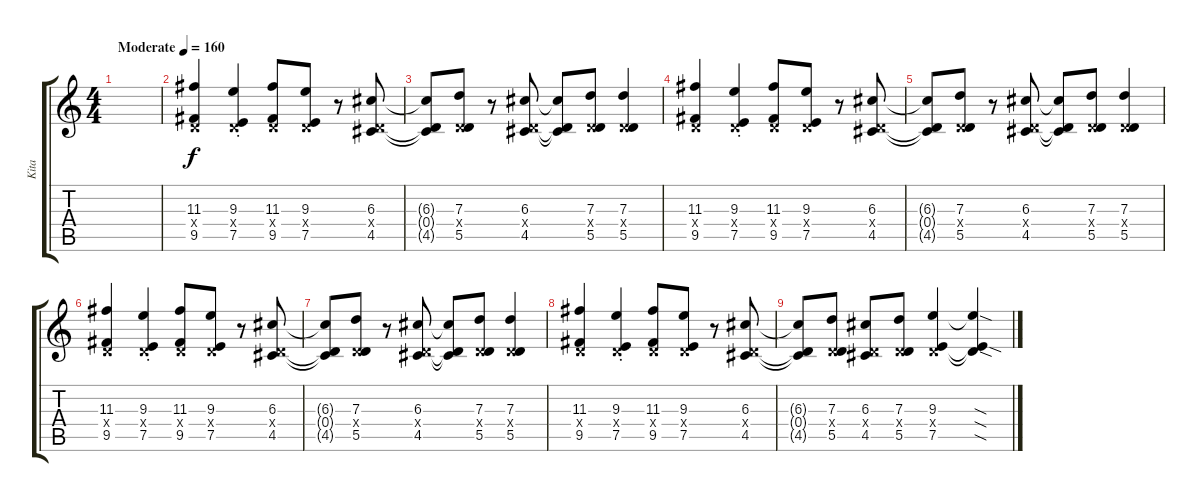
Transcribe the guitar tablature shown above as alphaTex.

\track ("Kita" "Kita") {instrument overdrivenguitar}
\staff {score tabs}
\tuning (E4 B3 G3 D3 A2 E2) {hide}
\ts (4 4)
\tempo (160 "Moderate")
\clef g2
\ks c
|
(11.3 0.4{x} 9.5).4 (9.3{st} 0.4{x} 7.5{st}).4 (11.3 0.4{x} 9.5).8 (9.3 0.4{x} 7.5).8 r.8 (6.3 0.4{x} 4.5).8 |
(6.3{t} 0.4{t} 4.5{t}).8 (7.3 0.4{x} 5.5).8 r.8 (6.3 0.4{x} 4.5).8 (6.3{t} 0.4{t} 4.5{t}).8 (7.3 0.4{x} 5.5).8 (7.3 0.4{x} 5.5).4 |
(11.3 0.4{x} 9.5).4 (9.3{st} 0.4{x} 7.5{st}).4 (11.3 0.4{x} 9.5).8 (9.3 0.4{x} 7.5).8 r.8 (6.3 0.4{x} 4.5).8 |
(6.3{t} 0.4{t} 4.5{t}).8 (7.3 0.4{x} 5.5).8 r.8 (6.3 0.4{x} 4.5).8 (6.3{t} 0.4{t} 4.5{t}).8 (7.3 0.4{x} 5.5).8 (7.3 0.4{x} 5.5).4 |
(11.3 0.4{x} 9.5).4 (9.3{st} 0.4{x} 7.5{st}).4 (11.3 0.4{x} 9.5).8 (9.3 0.4{x} 7.5).8 r.8 (6.3 0.4{x} 4.5).8 |
(6.3{t} 0.4{t} 4.5{t}).8 (7.3 0.4{x} 5.5).8 r.8 (6.3 0.4{x} 4.5).8 (6.3{t} 0.4{t} 4.5{t}).8 (7.3 0.4{x} 5.5).8 (7.3 0.4{x} 5.5).4 |
(11.3 0.4{x} 9.5).4 (9.3{st} 0.4{x} 7.5{st}).4 (11.3 0.4{x} 9.5).8 (9.3 0.4{x} 7.5).8 r.8 (6.3 0.4{x} 4.5).8 |
(6.3{t} 0.4{t} 4.5{t}).8 (7.3 0.4{x} 5.5).8 (6.3 0.4{x} 4.5).8 (7.3 0.4{x} 5.5).8 (9.3 0.4{x} 7.5).4 (9.3{sod t} 0.4{sod t} 7.5{sod t}).4
